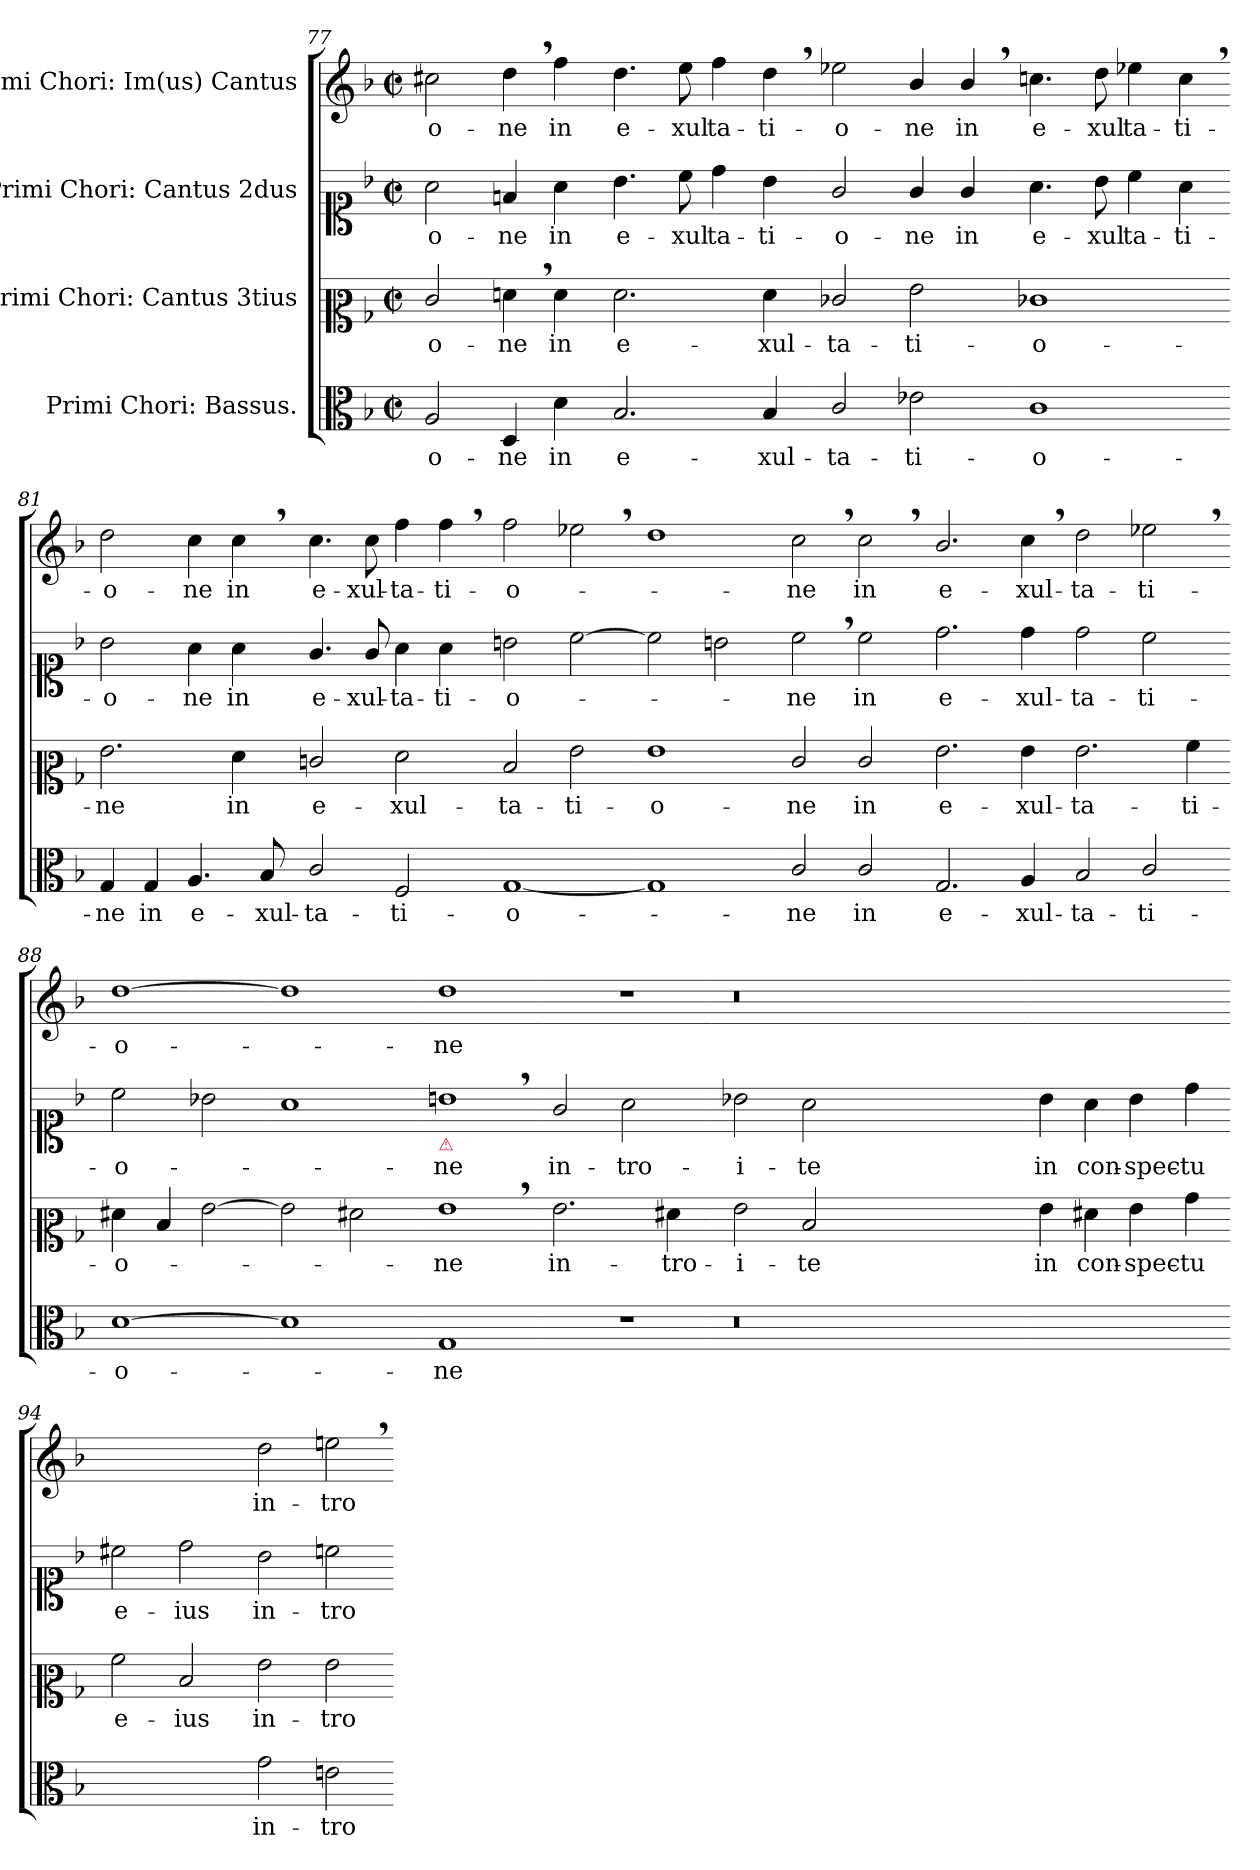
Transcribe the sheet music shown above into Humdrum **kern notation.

**kern	**text	**kern	**text	**kern	**text	**kern	**text
*part4	*part4	*part3	*part3	*part2	*part2	*part1	*part1
*staff4	*staff4	*staff3	*staff3	*staff2	*staff2	*staff1	*staff1
*I"Primi Chori: Bassus.	*	*I"Primi Chori: Cantus 3tius	*	*I"Primi Chori: Cantus 2dus	*	*I"Primi Chori: Im(us) Cantus	*
*clefC3	*	*clefC2	*	*clefC1	*	*clefG2	*
*k[b-]	*	*k[b-]	*	*k[b-]	*	*k[b-]	*
*F:	*	*F:	*	*F:	*	*F:	*
*M2/2	*	*M2/2	*	*M2/2	*	*M2/2	*
*met(c|)	*	*met(c|)	*	*met(c|)	*	*met(c|)	*
=77	=77	=77	=77	=77	=77	=77	=77
2A/	-o-	2e/	-o-	2a\	-o-	2cc#X\	-o-
4D/	-ne	4fn,<\	-ne	4fn/	-ne	4dd,<\	-ne
!	!	!	!	!	!	!	!LO:LY:i
4d\	in	4f\	in	4a\	in	4ff\	in
=78-	=78-	=78-	=78-	=78-	=78-	=78-	=78-
!	!	!	!	!	!	!	!LO:LY:i
2.B-/	e-	2.f\	e-	4.b-\	e-	4.dd\	e-
!	!	!	!	!	!	!	!LO:LY:i
.	.	.	.	8cc\	-xul-	8ee\	-xul-
!	!	!	!	!	!	!	!LO:LY:i
.	.	.	.	4dd\	-ta-	4ff\	-ta-
!	!	!	!	!	!	!	!LO:LY:i
4B-/	-xul-	4f\	-xul-	4b-\	-ti-	4dd,<\	-ti-
=79-	=79-	=79-	=79-	=79-	=79-	=79-	=79-
!	!	!	!	!	!	!	!LO:LY:i
2c/	-ta-	2e-X/	-ta-	2g/	-o-	2ee-X\	-o-
!	!	!	!	!	!	!	!LO:LY:i
2e-X\	-ti-	2g\	-ti-	4g/	-ne	4b-/	-ne
.	.	.	.	4g/	in	4b-,</	in
=80-	=80-	=80-	=80-	=80-	=80-	=80-	=80-
1c	-o-	1e-X	-o-	4.a\	e-	4.ccn\	e-
.	.	.	.	8b-\	-xul-	8dd\	-xul-
.	.	.	.	4cc\	-ta-	4ee-X\	-ta-
.	.	.	.	4a\	-ti-	4cc,<\	-ti-
=81-	=81-	=81-	=81-	=81-	=81-	=81-	=81-
4G/	-ne	2.g\	-ne	2b-\	-o-	2dd\	-o-
4G/	in	.	.	.	.	.	.
4.A/	e-	.	.	4a\	-ne	4cc\	-ne
.	.	4f\	in	4a\	in	4cc,<\	in
8B-/	-xul-	.	.	.	.	.	.
=82-	=82-	=82-	=82-	=82-	=82-	=82-	=82-
2c/	-ta-	2en/	e-	4.g/	e-	4.cc\	e-
.	.	.	.	8g/	-xul-	8cc\	-xul-
2F/	-ti-	2f\	-xul-	4a\	-ta-	4ff\	-ta-
.	.	.	.	4a\	-ti-	4ff,<\	-ti-
=83-	=83-	=83-	=83-	=83-	=83-	=83-	=83-
[1G	-o-	2d/	-ta-	2bn\	-o-	2ff\	-o-
.	.	2g\	-ti-	[2cc\	.	2ee-X,<\	.
=84-	=84-	=84-	=84-	=84-	=84-	=84-	=84-
1G]	.	1g	-o-	2cc\]	.	1dd	.
.	.	.	.	2bn\	.	.	.
=85-	=85-	=85-	=85-	=85-	=85-	=85-	=85-
2c/	-ne	2e/	-ne	2cc,<\	-ne	2cc,<\	-ne
2c/	in	2e/	in	2cc\	in	2cc,<\	in
=86-	=86-	=86-	=86-	=86-	=86-	=86-	=86-
2.G/	e-	2.g\	e-	2.dd\	e-	2.b-/	e-
4A/	-xul-	4g\	-xul-	4dd\	-xul-	4cc,<\	-xul-
=87-	=87-	=87-	=87-	=87-	=87-	=87-	=87-
2B-/	-ta-	2.g\	-ta-	2dd\	-ta-	2dd\	-ta-
2c/	-ti-	.	.	2cc\	-ti-	2ee-X,<\	-ti-
.	.	4a\	-ti-	.	.	.	.
=88-	=88-	=88-	=88-	=88-	=88-	=88-	=88-
[1d	-o-	4f#X\	-o-	2cc\	-o-	[1dd	-o-
.	.	4d/	.	.	.	.	.
.	.	[2g\	.	2b-X\	.	.	.
=89-	=89-	=89-	=89-	=89-	=89-	=89-	=89-
1d]	.	2g\]	.	1a	.	1dd]	.
.	.	2f#X\	.	.	.	.	.
=90-	=90-	=90-	=90-	=90-	=90-	=90-	=90-
!	!	!	!	!LO:TX:b:color=crimson:t=⚠	!	!	!
1G	-ne	1g,<	-ne	1bn,<	-ne	1dd	-ne
=91-	=91-	=91-	=91-	=91-	=91-	=91-	=91-
1r	.	2.g\	in-	2g/	in-	1r	.
.	.	.	.	2a\	-tro-	.	.
.	.	4f#X\	-tro-	.	.	.	.
=92-	=92-	=92-	=92-	=92-	=92-	=92-	=92-
0.r	.	2g\	-i-	2b-X\	-i-	0.r	.
.	.	2d/	-te	2a\	-te	.	.
.	.	0ryy	.	0ryy	.	.	.
=93-	=93-	=93-	=93-	=93-	=93-	=93-	=93-
1ryy	.	4g\	in	4b-\	in	1ryy	.
.	.	4f#X\	con-	4a\	con-	.	.
.	.	4g\	-spec-	4b-\	-spec-	.	.
.	.	4b-\	-tu	4dd\	-tu	.	.
=94-	=94-	=94-	=94-	=94-	=94-	=94-	=94-
1ryy	.	2a\	e-	2cc#X\	e-	1ryy	.
.	.	2d/	-ius	2dd\	-ius	.	.
=95-	=95-	=95-	=95-	=95-	=95-	=95-	=95-
2g\	in-	2g\	in-	2b-\	in-	2dd\	in-
2en\	-tro-	2g\	-tro-	2ccn\	-tro-	2een,<\	-tro-
=-	=-	=-	=-	=-	=-	=-	=-
*-	*-	*-	*-	*-	*-	*-	*-
